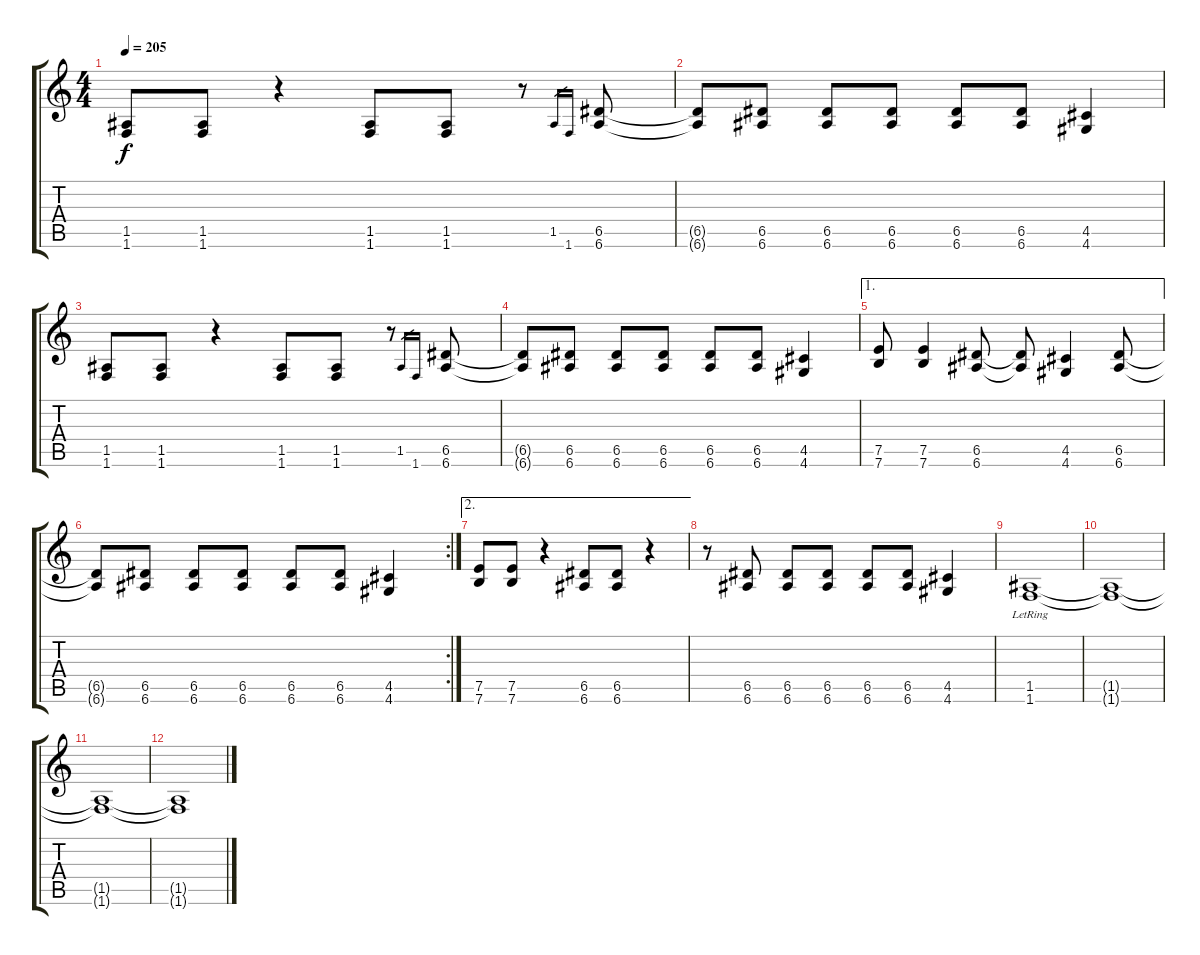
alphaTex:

\track "" {instrument overdrivenguitar}
\staff {score tabs}
\tuning (E4 B3 G3 D3 A2 E2) {hide}
\ts (4 4)
\tempo 205
\clef g2
\ks c
(1.5 1.6).8{dy f} (1.5 1.6).8 r.4 (1.5 1.6).8 (1.5 1.6).8 r.8 1.5.16{gr} 1.6.16{gr} (6.5 6.6).8 |
(6.5{t} 6.6{t}).8 (6.5 6.6).8 (6.5 6.6).8 (6.5 6.6).8 (6.5 6.6).8 (6.5 6.6).8 (4.5 4.6).4 |
(1.5 1.6).8 (1.5 1.6).8 r.4 (1.5 1.6).8 (1.5 1.6).8 r.8 1.5.16{gr} 1.6.16{gr} (6.5 6.6).8 |
(6.5{t} 6.6{t}).8 (6.5 6.6).8 (6.5 6.6).8 (6.5 6.6).8 (6.5 6.6).8 (6.5 6.6).8 (4.5 4.6).4 |
\ae 1
(7.5 7.6).8 (7.5 7.6).4 (6.5 6.6).8 (6.5{t} 6.6{t}).8 (4.5 4.6).4 (6.5 6.6).8 |
\rc 2
(6.5{t} 6.6{t}).8 (6.5 6.6).8 (6.5 6.6).8 (6.5 6.6).8 (6.5 6.6).8 (6.5 6.6).8 (4.5 4.6).4 |
\ae 2
(7.5 7.6).8 (7.5 7.6).8 r.4 (6.5 6.6).8 (6.5 6.6).8 r.4 |
r.8 (6.5 6.6).8 (6.5 6.6).8 (6.5 6.6).8 (6.5 6.6).8 (6.5 6.6).8 (4.5 4.6).4 |
(1.5{lr} 1.6{lr}).1{volume 8} |
(1.5{t} 1.6{t}).1 |
(1.5{t} 1.6{t}).1{volume 0} |
(1.5{t} 1.6{t}).1
